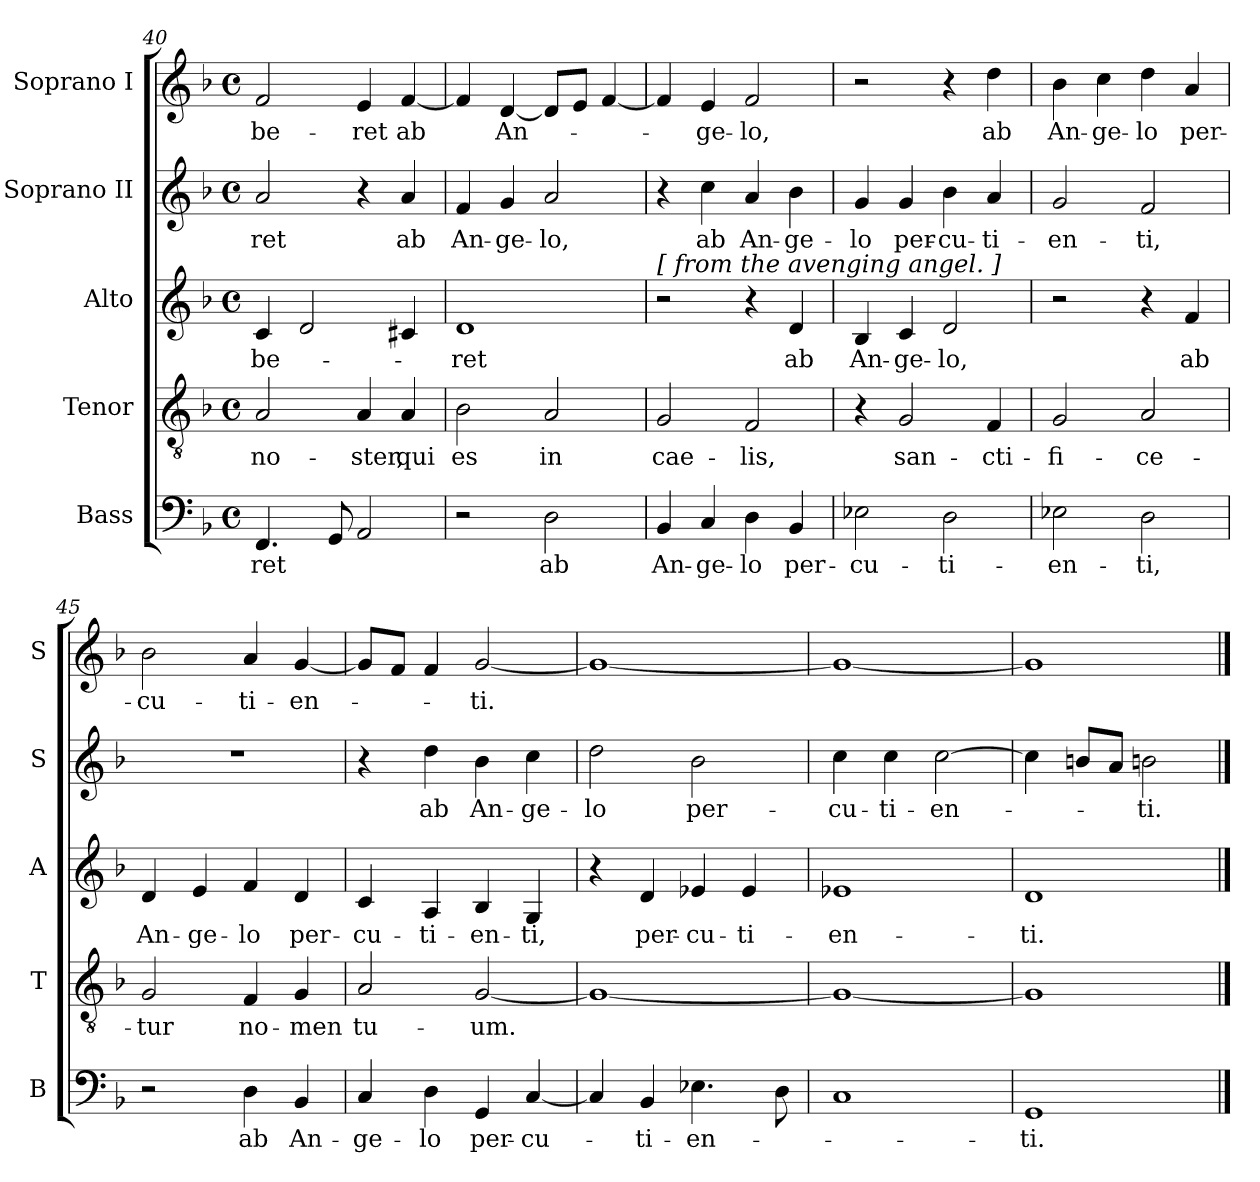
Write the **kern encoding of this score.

**kern	**text	**kern	**text	**kern	**text	**kern	**text	**kern	**text
*part5	*part5	*part4	*part4	*part3	*part3	*part2	*part2	*part1	*part1
*staff5	*staff5	*staff4	*staff4	*staff3	*staff3	*staff2	*staff2	*staff1	*staff1
*I"Bass	*	*I"Tenor	*	*I"Alto	*	*I"Soprano II	*	*I"Soprano I	*
*I'B	*	*I'T	*	*I'A	*	*I'S	*	*I'S	*
!!LO:LB:g=z
*clefF4	*	*clefGv2	*	*clefG2	*	*clefG2	*	*clefG2	*
*k[b-]	*	*k[b-]	*	*k[b-]	*	*k[b-]	*	*k[b-]	*
*F:	*	*F:	*	*F:	*	*F:	*	*F:	*
*M4/4	*	*M4/4	*	*M4/4	*	*M4/4	*	*M4/4	*
*met(c)	*	*met(c)	*	*met(c)	*	*met(c)	*	*met(c)	*
=40	=40	=40	=40	=40	=40	=40	=40	=40	=40
4.FF/	-ret	2A/	no-	4c/	-be-	2a/	-ret	2f/	-be-
.	.	.	.	2d/	.	.	.	.	.
8GG/	.	.	.	.	.	.	.	.	.
2AA/	.	4A/	-ster,	.	.	4r	.	4e/	-ret
.	.	4A/	qui	4c#X/	.	4a/	ab	[4f/	ab
=41	=41	=41	=41	=41	=41	=41	=41	=41	=41
2r	.	2B-\	es	1d	-ret	4f/	An-	4f/]	.
.	.	.	.	.	.	4g/	-ge-	[4d/	An-
2D\	ab	2A/	in	.	.	2a/	-lo,	8d/L]	.
.	.	.	.	.	.	.	.	8e/J	.
.	.	.	.	.	.	.	.	[4f/	.
=42	=42	=42	=42	=42	=42	=42	=42	=42	=42
!	!	!	!	!LO:TX:a:t=[ from the avenging angel. ]	!	!	!	!	!
4BB-/	An-	2G/	cae-	2r	.	4r	.	4f/]	.
4C/	-ge-	.	.	.	.	4cc\	ab	4e/	-ge-
4D\	-lo	2F/	-lis,	4r	.	4a/	An-	2f/	-lo,
4BB-/	per-	.	.	4d/	ab	4b-\	-ge-	.	.
=43	=43	=43	=43	=43	=43	=43	=43	=43	=43
2E-X\	-cu-	4r	.	4B-/	An-	4g/	-lo	2r	.
.	.	2G/	san-	4c/	-ge-	4g/	per-	.	.
2D\	-ti-	.	.	2d/	-lo,	4b-\	-cu-	4r	.
.	.	4F/	-cti-	.	.	4a/	-ti-	4dd\	ab
!!LO:PB:g=z
=44	=44	=44	=44	=44	=44	=44	=44	=44	=44
2E-X\	-en-	2G/	-fi-	2r	.	2g/	-en-	4b-\	An-
.	.	.	.	.	.	.	.	4cc\	-ge-
2D\	-ti,	2A/	-ce-	4r	.	2f/	-ti,	4dd\	-lo
.	.	.	.	4f/	ab	.	.	4a/	per-
=45	=45	=45	=45	=45	=45	=45	=45	=45	=45
2r	.	2G/	-tur	4d/	An-	1r	.	2b-\	-cu-
.	.	.	.	4e/	-ge-	.	.	.	.
4D\	ab	4F/	no-	4f/	-lo	.	.	4a/	-ti-
4BB-/	An-	4G/	-men	4d/	per-	.	.	[4g/	-en-
=46	=46	=46	=46	=46	=46	=46	=46	=46	=46
4C/	-ge-	2A/	tu-	4c/	-cu-	4r	.	8g/L]	.
.	.	.	.	.	.	.	.	8f/J	.
4D\	-lo	.	.	4A/	-ti-	4dd\	ab	4f/	.
4GG/	per-	[2G/	-um.	4B-/	-en-	4b-\	An-	[2g/	-ti.
[4C/	-cu-	.	.	4G/	-ti,	4cc\	-ge-	.	.
!!LO:LB:g=z
=47	=47	=47	=47	=47	=47	=47	=47	=47	=47
4C/]	.	1G_	.	4r	.	2dd\	-lo	1g_	.
4BB-/	-ti-	.	.	4d/	per-	.	.	.	.
4.E-X\	-en-	.	.	4e-X/	-cu-	2b-\	per-	.	.
.	.	.	.	4e-/	-ti-	.	.	.	.
8D\	.	.	.	.	.	.	.	.	.
=48	=48	=48	=48	=48	=48	=48	=48	=48	=48
1C	.	1G_	.	1e-X	-en-	4cc\	-cu-	1g_	.
.	.	.	.	.	.	4cc\	-ti-	.	.
.	.	.	.	.	.	[2cc\	-en-	.	.
=49	=49	=49	=49	=49	=49	=49	=49	=49	=49
1GG	-ti.	1G]	.	1d	-ti.	4cc\]	.	1g]	.
.	.	.	.	.	.	8bn/L	.	.	.
.	.	.	.	.	.	8a/J	.	.	.
.	.	.	.	.	.	2bn\	-ti.	.	.
==	==	==	==	==	==	==	==	==	==
*-	*-	*-	*-	*-	*-	*-	*-	*-	*-
